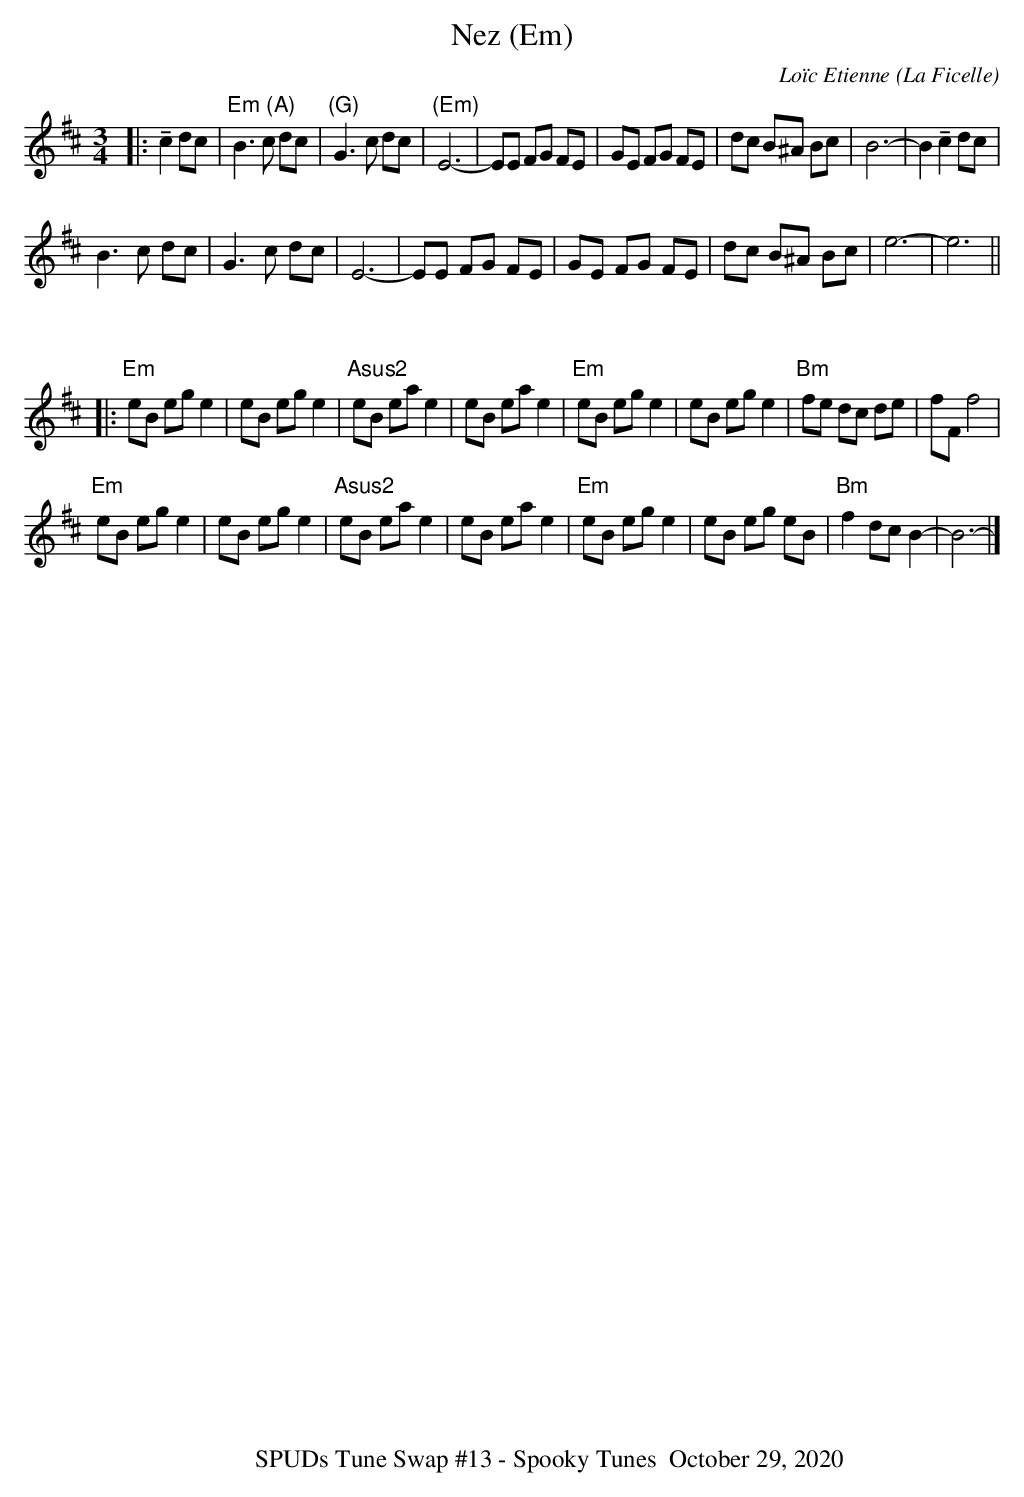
X:1
T:Nez (Em)
C:Loïc Etienne
O:La Ficelle
M:3/4
L:1/8
K:Edor
|: !tenuto!c2dc | "Em (A)"B3 c dc | "(G)"G3 c dc | "(Em)"E6- | EE FG FE | \
GE FG FE | dc B^A Bc | B6- | B2 !tenuto!c2dc |
B3 c dc | G3 c dc | E6- | EE FG FE | \
GE FG FE | dc B^A Bc | e6- |e6 ||
%%vskip 0.4in
|: "Em"eB eg e2 | eB eg e2 | "Asus2"eB ea e2 | eB ea e2 | \
"Em"eB eg e2 | eB eg e2 | "Bm"fe dc de | fFf4 |
"Em"eB eg e2 | eB eg e2 | "Asus2"eB ea e2 | eB ea e2 | \
"Em"eB eg e2 | eB eg eB | "Bm"f2 dc B2- | B6- |]
